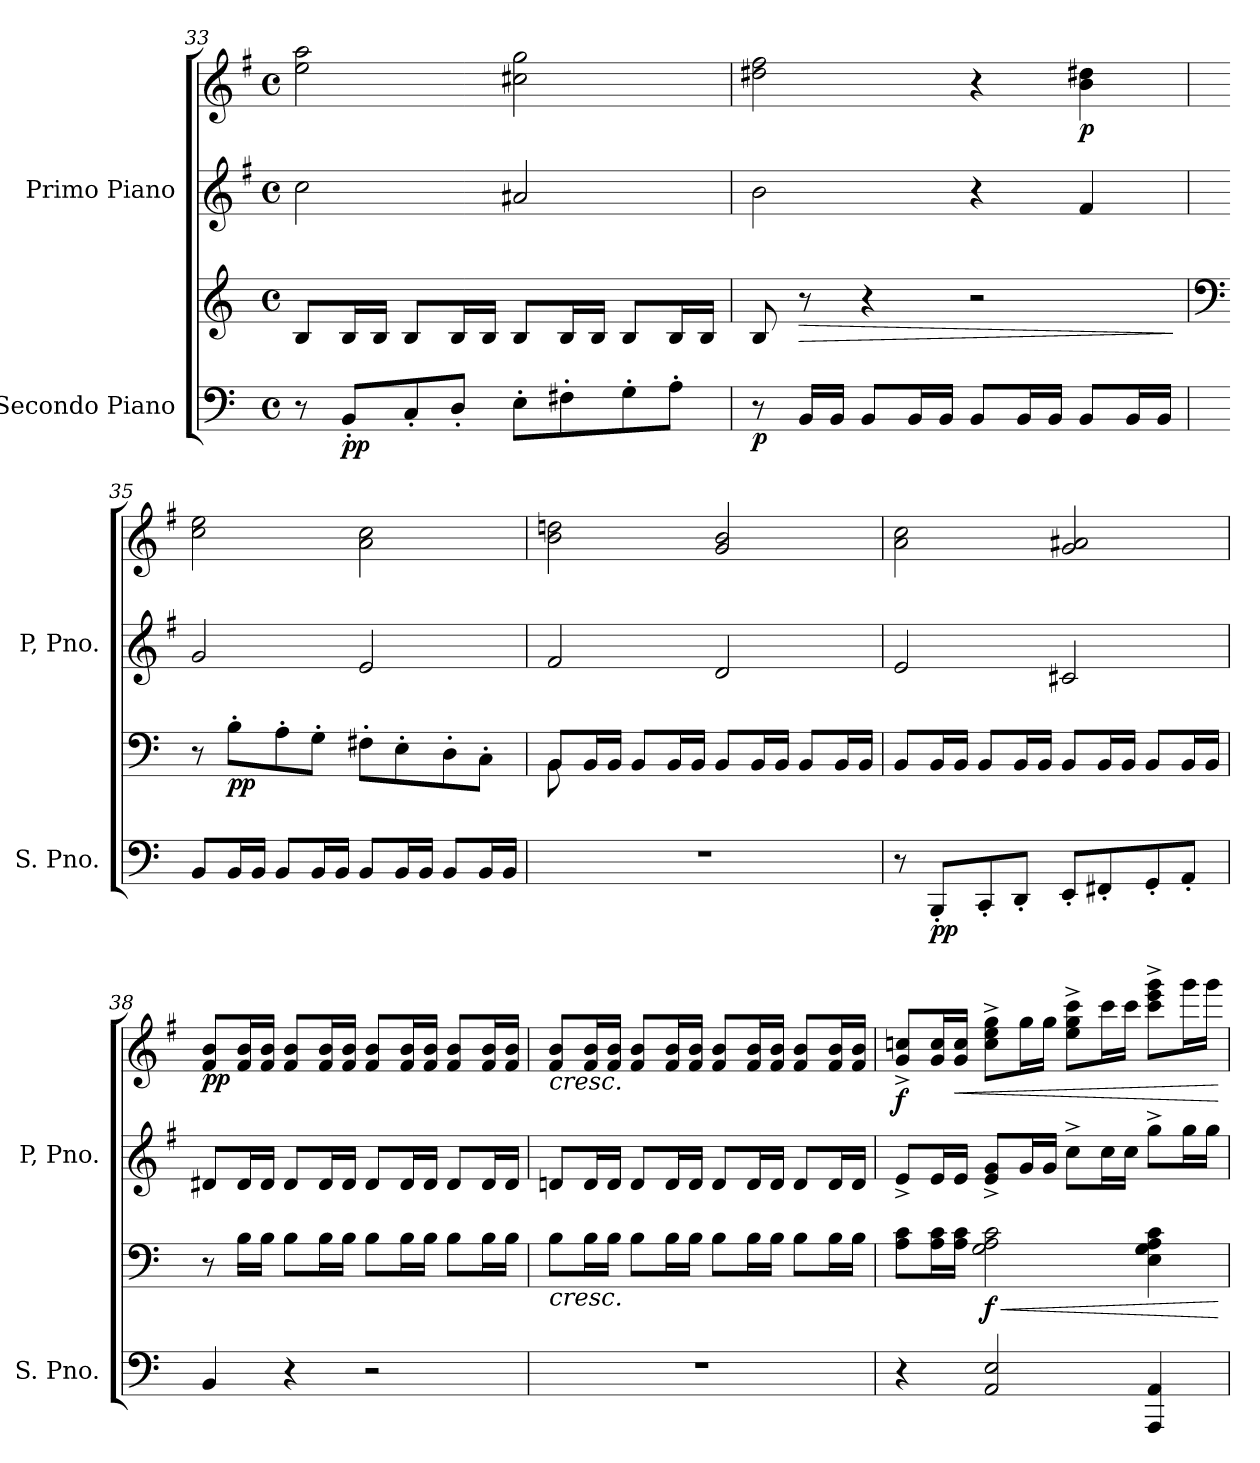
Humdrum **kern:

**kern	**kern	**dynam	**kern	**kern	**dynam
*part2	*part2	*part2	*part1	*part1	*part1
*staff4	*staff3	*staff3/4	*staff2	*staff1	*staff1/2
*I"Secondo Piano	*	*	*I"Primo Piano	*	*
*I'S. Pno.	*	*	*I'P, Pno.	*	*
!!LO:PB:g=z
*clefF4	*clefG2	*	*clefG2	*clefG2	*
*k[]	*k[]	*	*k[f#]	*k[f#]	*
*M4/4	*M4/4	*	*M4/4	*M4/4	*
*met(c)	*met(c)	*	*met(c)	*met(c)	*
=33	=33	=33	=33	=33	=33
8r	8B/L	.	2cc\	2ee\ 2aa\	.
!	!	!LO:DY:b=2	!	!	!
8BB'/L	16B/L	pp	.	.	.
.	16B/JJ	.	.	.	.
8C'/	8B/L	.	.	.	.
8D'/J	16B/L	.	.	.	.
.	16B/JJ	.	.	.	.
8E'\L	8B/L	.	2a#X/	2cc#X\ 2gg\	.
8F#X'\	16B/L	.	.	.	.
.	16B/JJ	.	.	.	.
8G'\	8B/L	.	.	.	.
8A'\J	16B/L	.	.	.	.
.	16B/JJ	.	.	.	.
=34	=34	=34	=34	=34	=34
!	!	!LO:DY:b=2	!	!	!
8r	8B/	p	2b\	2dd#X\ 2ff#\	.
!	!	!LO:HP:b	!	!	!
16BB/LL	8r	>	.	.	.
16BB/JJ	.	.	.	.	.
8BB/L	4r	.	.	.	.
16BB/L	.	.	.	.	.
16BB/JJ	.	.	.	.	.
8BB/L	2r	.	4r	4r	.
16BB/L	.	.	.	.	.
16BB/JJ	.	.	.	.	.
!	!	!	!	!	!LO:DY:b
8BB/L	.	.	4f#/	4b\ 4dd#X\	p
16BB/L	.	.	.	.	.
16BB/JJ	.	.	.	.	.
.	.	]	.	.	.
=35	=35	=35	=35	=35	=35
*	*clefF4	*	*	*	*
8BB/L	8r	.	2g/	2cc\ 2ee\	.
!	!	!LO:DY:b	!	!	!
16BB/L	8B'\L	pp	.	.	.
16BB/JJ	.	.	.	.	.
8BB/L	8A'\	.	.	.	.
16BB/L	8G'\J	.	.	.	.
16BB/JJ	.	.	.	.	.
8BB/L	8F#X'\L	.	2e/	2a\ 2cc\	.
16BB/L	8E'\	.	.	.	.
16BB/JJ	.	.	.	.	.
8BB/L	8D'\	.	.	.	.
16BB/L	8C'\J	.	.	.	.
16BB/JJ	.	.	.	.	.
!!LO:LB:g=z
=36	=36	=36	=36	=36	=36
*	*^	*	*	*	*
1r	8BB/L	8BB\	.	2f#/	2b\ 2ddn\	.
.	16BB/L	8rGGyy	.	.	.	.
.	16BB/JJ	.	.	.	.	.
.	8BB/L	4rGGyy	.	.	.	.
.	16BB/L	.	.	.	.	.
.	16BB/JJ	.	.	.	.	.
.	8BB/L	2rGGyy	.	2d/	2g/ 2b/	.
.	16BB/L	.	.	.	.	.
.	16BB/JJ	.	.	.	.	.
.	8BB/L	.	.	.	.	.
.	16BB/L	.	.	.	.	.
.	16BB/JJ	.	.	.	.	.
*	*v	*v	*	*	*	*
=37	=37	=37	=37	=37	=37
8r	8BB/L	.	2e/	2a\ 2cc\	.
!	!	!LO:DY:b=2	!	!	!
8BBB'/L	16BB/L	pp	.	.	.
.	16BB/JJ	.	.	.	.
8CC'/	8BB/L	.	.	.	.
8DD'/J	16BB/L	.	.	.	.
.	16BB/JJ	.	.	.	.
8EE'/L	8BB/L	.	2c#X/	2g/ 2a#X/	.
8FF#X'/	16BB/L	.	.	.	.
.	16BB/JJ	.	.	.	.
8GG'/	8BB/L	.	.	.	.
8AA'/J	16BB/L	.	.	.	.
.	16BB/JJ	.	.	.	.
=38	=38	=38	=38	=38	=38
!	!	!	!	!	!LO:DY:b
4BB/	8r	.	8d#X/L	8f#/ 8b/L	pp
.	16B\LL	.	16d#/L	16f#/ 16b/L	.
.	16B\JJ	.	16d#/JJ	16f#/ 16b/JJ	.
4r	8B\L	.	8d#/L	8f#/ 8b/L	.
.	16B\L	.	16d#/L	16f#/ 16b/L	.
.	16B\JJ	.	16d#/JJ	16f#/ 16b/JJ	.
2r	8B\L	.	8d#/L	8f#/ 8b/L	.
.	16B\L	.	16d#/L	16f#/ 16b/L	.
.	16B\JJ	.	16d#/JJ	16f#/ 16b/JJ	.
.	8B\L	.	8d#/L	8f#/ 8b/L	.
.	16B\L	.	16d#/L	16f#/ 16b/L	.
.	16B\JJ	.	16d#/JJ	16f#/ 16b/JJ	.
!!LO:LB:g=z
=39	=39	=39	=39	=39	=39
!	!	!	!	!LO:TX:b:i:t=cresc.	!
!	!LO:TX:b:i:t=cresc.	!	!	!	!
1r	8B\L	.	8dn/L	8f#/ 8b/L	.
.	16B\L	.	16d/L	16f#/ 16b/L	.
.	16B\JJ	.	16d/JJ	16f#/ 16b/JJ	.
.	8B\L	.	8d/L	8f#/ 8b/L	.
.	16B\L	.	16d/L	16f#/ 16b/L	.
.	16B\JJ	.	16d/JJ	16f#/ 16b/JJ	.
.	8B\L	.	8d/L	8f#/ 8b/L	.
.	16B\L	.	16d/L	16f#/ 16b/L	.
.	16B\JJ	.	16d/JJ	16f#/ 16b/JJ	.
.	8B\L	.	8d/L	8f#/ 8b/L	.
.	16B\L	.	16d/L	16f#/ 16b/L	.
.	16B\JJ	.	16d/JJ	16f#/ 16b/JJ	.
=40	=40	=40	=40	=40	=40
!	!	!	!	!	!LO:DY:b
4r	8A\ 8c\L	.	8e^/L	8g/^ 8ccn/^L	f
.	16A\ 16c\L	.	16e/L	16g/ 16cc/L	.
!	!	!	!	!	!LO:HP:b
.	16A\ 16c\JJ	.	16e/JJ	16g/ 16cc/JJ	<
!	!	!LO:HP:b	!	!	!
!	!	!LO:DY:n=1:b	!	!	!
2AA/ 2E/	2G\ 2A\ 2c\	< f	8e/^ 8g/^L	8cc\^ 8ee\^ 8gg\^L	.
.	.	.	16g/L	16gg\L	.
.	.	.	16g/JJ	16gg\JJ	.
.	.	.	8cc^\L	8ee\^ 8gg\^ 8ccc\^L	.
.	.	.	16cc\L	16ccc\L	.
.	.	.	16cc\JJ	16ccc\JJ	.
4AAA/ 4AA/	4E\ 4G\ 4A\ 4c\	.	8gg^\L	8ccc\^ 8eee\^ 8ggg\^L	.
.	.	.	16gg\L	16ggg\L	.
.	.	.	16gg\JJ	16ggg\JJ	.
.	.	[	.	.	[
=	=	=	=	=	=
*-	*-	*-	*-	*-	*-
